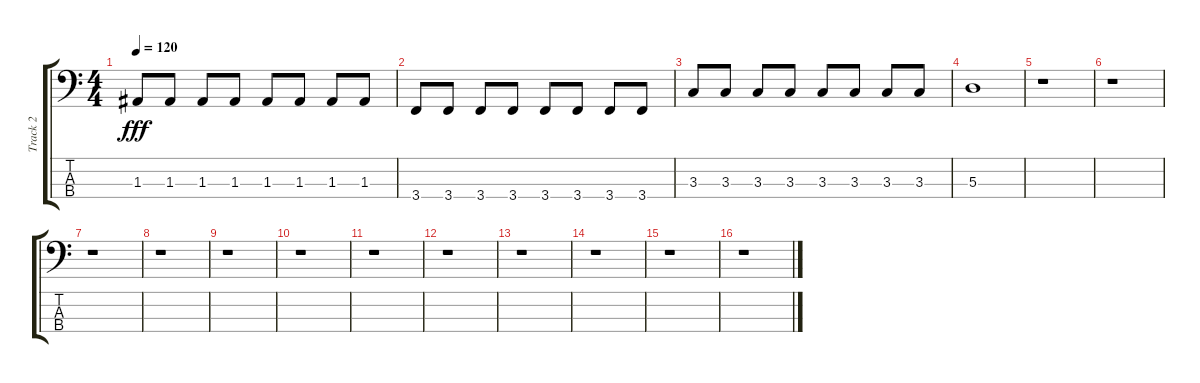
\track ("Track 2" "Track 2") {instrument electricbassfinger}
\staff {score tabs}
\tuning (G2 D2 A1 D1) {hide}
\ts (4 4)
\tempo 120
\clef f4
\ks c
1.3.8{dy fff} 1.3.8 1.3.8 1.3.8 1.3.8 1.3.8 1.3.8 1.3.8 |
3.4.8 3.4.8 3.4.8 3.4.8 3.4.8 3.4.8 3.4.8 3.4.8 |
3.3.8 3.3.8 3.3.8 3.3.8 3.3.8 3.3.8 3.3.8 3.3.8 |
5.3.1 |
r.1 |
r.1 |
r.1 |
r.1 |
r.1 |
r.1 |
r.1 |
r.1 |
r.1 |
r.1 |
r.1 |
r.1
